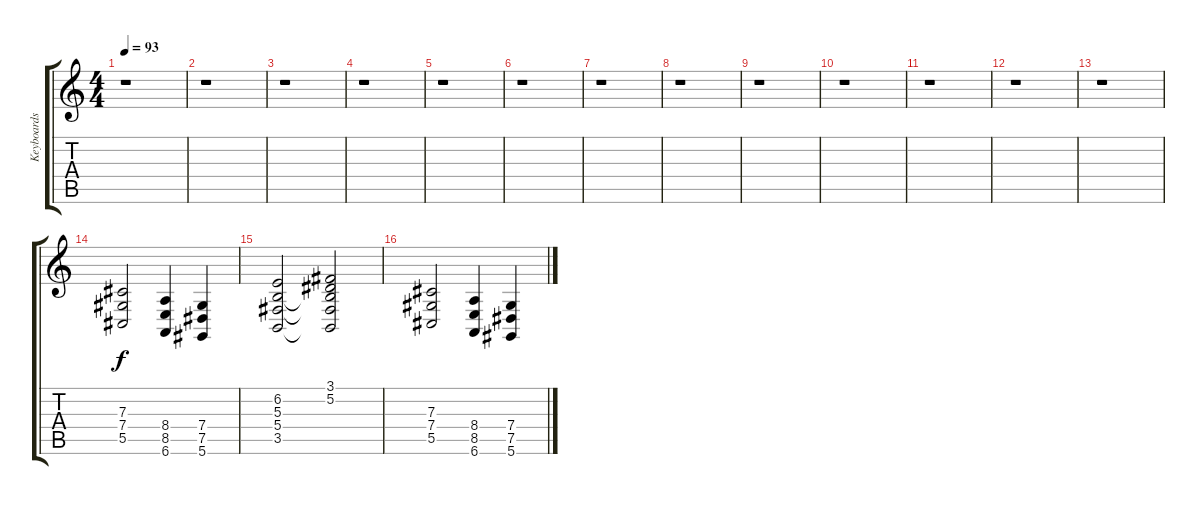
\track ("Keyboards II" "Keyboards ") {instrument choiraahs}
\staff {score tabs}
\tuning (Eb4 Bb3 Gb3 Db3 Ab2 Eb2) {hide}
\ts (4 4)
\tempo 93
\clef g2
\ks c
r.1{dy f} |
r.1 |
r.1 |
r.1 |
r.1 |
r.1 |
r.1 |
r.1 |
r.1 |
r.1 |
r.1 |
r.1 |
r.1 |
(7.3 7.4 5.5).2 (8.4 8.5 6.6).4 (7.4 7.5 5.6).4 |
(6.2 5.3 5.4 3.5).2 (3.1 5.2 5.3{t} 5.4{t} 3.5{t}).2 |
(7.3 7.4 5.5).2 (8.4 8.5 6.6).4 (7.4 7.5 5.6).4
